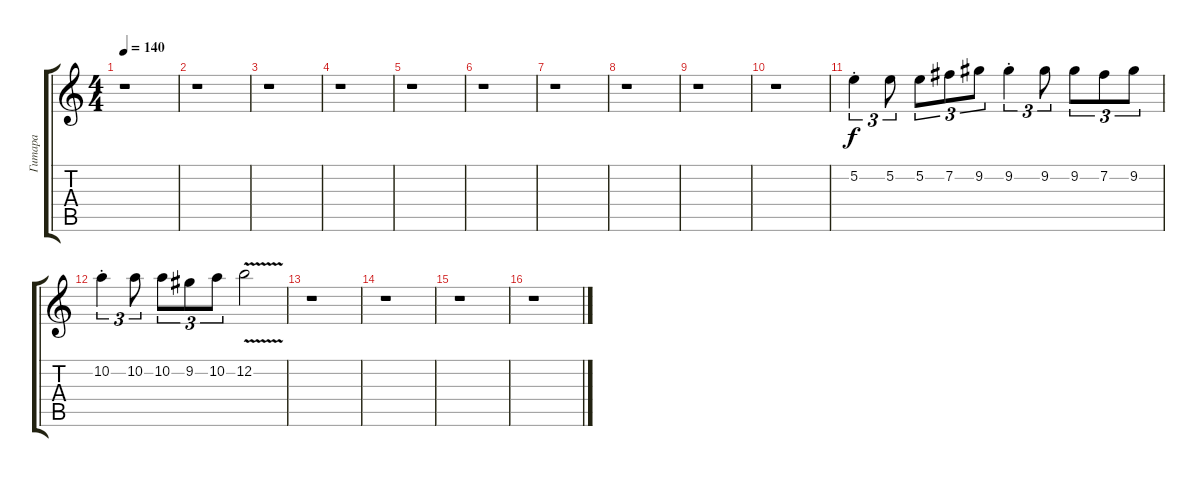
\track ("Гитара" "Гитара") {instrument distortionguitar}
\staff {score tabs}
\tuning (E4 B3 G3 D3 A2 E2) {hide}
\ts (4 4)
\tempo 140
\clef g2
\ks c
r.1{dy f} |
r.1 |
r.1 |
r.1 |
r.1 |
r.1 |
r.1 |
r.1 |
r.1 |
r.1 |
5.2{st}.4{tu (3 2)} 5.2.8{tu (3 2)} 5.2.8{tu (3 2)} 7.2.8{tu (3 2)} 9.2.8{tu (3 2)} 9.2{st}.4{tu (3 2)} 9.2.8{tu (3 2)} 9.2.8{tu (3 2)} 7.2.8{tu (3 2)} 9.2.8{tu (3 2)} |
10.2{st}.4{tu (3 2)} 10.2.8{tu (3 2)} 10.2.8{tu (3 2)} 9.2.8{tu (3 2)} 10.2.8{tu (3 2)} 12.2{v}.2 |
r.1 |
r.1 |
r.1 |
r.1
